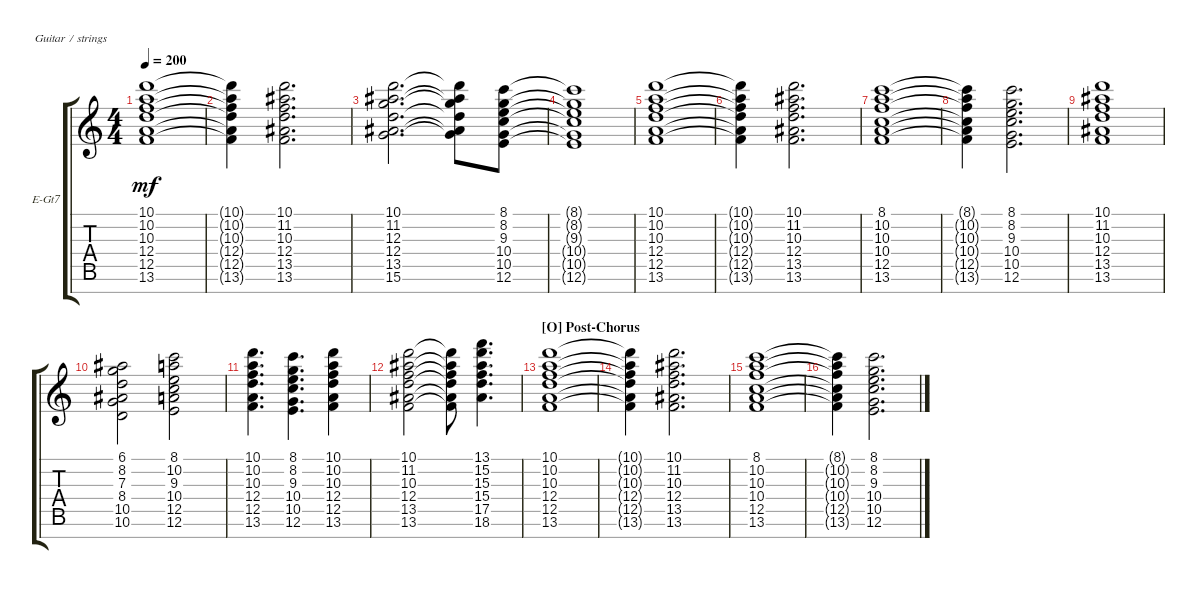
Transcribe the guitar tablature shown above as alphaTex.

\defaultSystemsLayout 4
\bracketExtendMode groupsimilarinstruments
\firstSystemTrackNameOrientation horizontal
\otherSystemsTrackNameOrientation horizontal
\track ("Synth/chords" "E-Gt7") {instrument stringensemble1}
\staff {score tabs}
\tuning (E4 B3 G3 D3 A2 E2 B1)
\displaytranspose 12
\ts (4 4)
\tempo 200
\clef g2
\ks c
(10.1 10.2 10.3 12.4 12.5 13.6).1{dy mf} |
(13.6{t} 12.5{t} 12.4{t} 10.3{t} 10.2{t} 10.1{t}).4 (10.1 11.2 10.3 12.4 13.5 13.6).2{d} |
(10.1 11.2 12.3 12.4 13.5 15.6).2{d} (10.1{t} 11.2{t} 12.3{t} 12.4{t} 13.5{t} 15.6{t}).8 (8.1 8.2 9.3 10.4 10.5 12.6).8 |
(12.6{t} 10.5{t} 10.4{t} 9.3{t} 8.2{t} 8.1{t}).1 |
(10.1 10.2 10.3 12.4 12.5 13.6).1 |
(13.6{t} 12.5{t} 12.4{t} 10.3{t} 10.2{t} 10.1{t}).4 (10.1 11.2 10.3 12.4 13.5 13.6).2{d} |
(8.1 10.2 10.3 10.4 12.5 13.6).1 |
(13.6{t} 12.5{t} 10.4{t} 10.3{t} 10.2{t} 8.1{t}).4 (8.1 8.2 9.3 10.4 10.5 12.6).2{d} |
(10.1 11.2 10.3 12.4 13.5 13.6).1 |
(6.1 8.2 7.3 8.4 10.5 10.6).2 (8.1 10.2 9.3 10.4 12.5 12.6).2 |
(10.1 10.2 10.3 12.4 12.5 13.6).4{d} (8.1 8.2 9.3 10.4 10.5 12.6).4{d} (10.1 10.2 10.3 12.4 12.5 13.6).4 |
(10.1 11.2 10.3 12.4 13.5 13.6).2 (13.6{t} 13.5{t} 12.4{t} 10.3{t} 11.2{t} 10.1{t}).8 (15.3 13.1 15.4 17.5 18.6 15.2).4{d} |
\section ("O" "Post-Chorus")
(10.1 10.2 10.3 12.4 12.5 13.6).1 |
(13.6{t} 12.5{t} 12.4{t} 10.3{t} 10.2{t} 10.1{t}).4 (10.1 11.2 10.3 12.4 13.5 13.6).2{d} |
(8.1 10.2 10.3 10.4 12.5 13.6).1 |
(13.6{t} 12.5{t} 10.4{t} 10.3{t} 10.2{t} 8.1{t}).4 (8.1 8.2 9.3 10.4 10.5 12.6).2{d}
